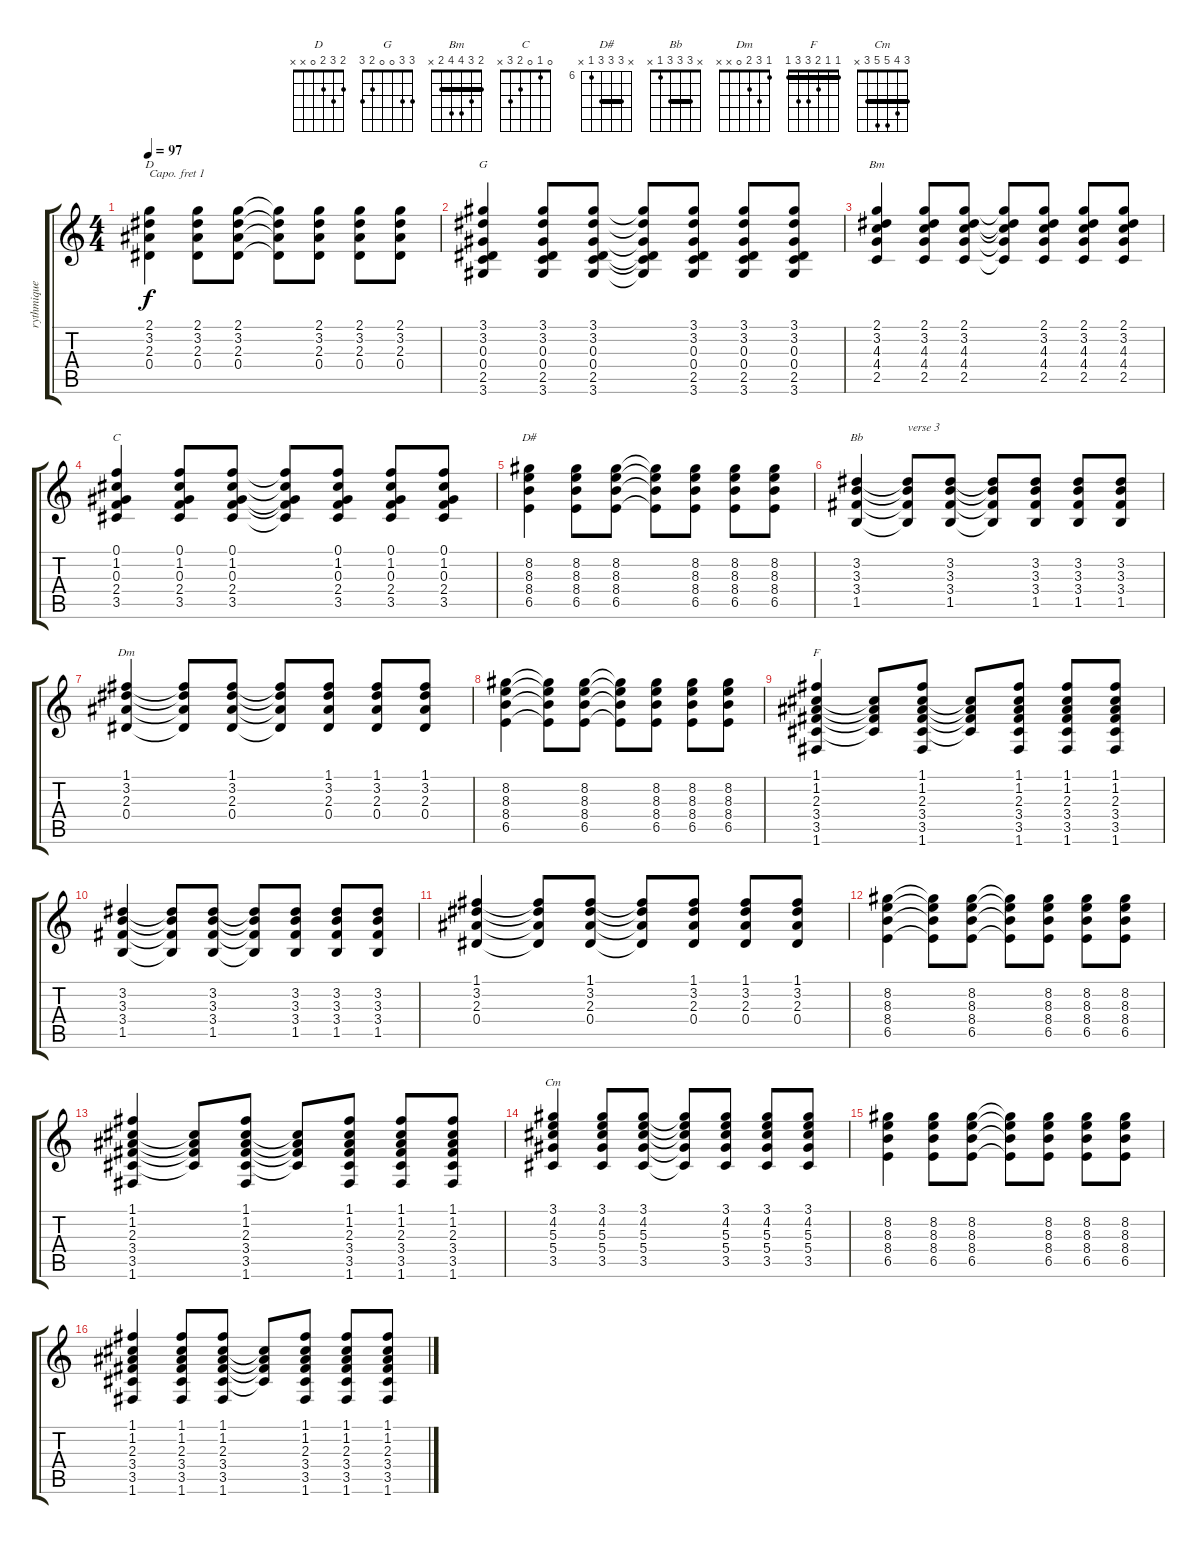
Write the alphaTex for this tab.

\track ("rythmique" "rythmique") {instrument acousticguitarsteel}
\staff {score tabs}
\capo 1
\tuning (E4 B3 G3 D3 A2 E2) {hide}
\chord ("D" 2 3 2 0 x x)
\chord ("G" 3 3 0 0 2 3)
\chord ("Bm" 2 3 4 4 2 x) {barre 2}
\chord ("C" 0 1 0 2 3 x)
\chord ("D#" x 8 8 8 6 x) {firstfret 6 barre 8}
\chord ("Bb" x 3 3 3 1 x) {barre 3}
\chord ("Dm" 1 3 2 0 x x)
\chord ("F" 1 1 2 3 3 1) {barre 1}
\chord ("Cm" 3 4 5 5 3 x) {barre 3}
\ts (4 4)
\tempo 97
\clef g2
\ks c
(2.1 3.2 2.3 0.4).4{ch "D" dy f} (2.1 3.2 2.3 0.4).8 (2.1 3.2 2.3 0.4).8 (2.1{t} 3.2{t} 2.3{t} 0.4{t}).8 (2.1 3.2 2.3 0.4).8 (2.1 3.2 2.3 0.4).8 (2.1 3.2 2.3 0.4).8 |
(3.1 3.2 0.3 0.4 2.5 3.6).4{ch "G"} (3.1 3.2 0.3 0.4 2.5 3.6).8 (3.1 3.2 0.3 0.4 2.5 3.6).8 (3.1{t} 3.2{t} 0.3{t} 0.4{t} 2.5{t} 3.6{t}).8 (3.1 3.2 0.3 0.4 2.5 3.6).8 (3.1 3.2 0.3 0.4 2.5 3.6).8 (3.1 3.2 0.3 0.4 2.5 3.6).8 |
(2.1 3.2 4.3 4.4 2.5).4{ch "Bm"} (2.1 3.2 4.3 4.4 2.5).8 (2.1 3.2 4.3 4.4 2.5).8 (2.1{t} 3.2{t} 4.3{t} 4.4{t} 2.5{t}).8 (2.1 3.2 4.3 4.4 2.5).8 (2.1 3.2 4.3 4.4 2.5).8 (2.1 3.2 4.3 4.4 2.5).8 |
(0.1 1.2 0.3 2.4 3.5).4{ch "C"} (0.1 1.2 0.3 2.4 3.5).8 (0.1 1.2 0.3 2.4 3.5).8 (0.1{t} 1.2{t} 0.3{t} 2.4{t} 3.5{t}).8 (0.1 1.2 0.3 2.4 3.5).8 (0.1 1.2 0.3 2.4 3.5).8 (0.1 1.2 0.3 2.4 3.5).8 |
(8.2 8.3 8.4 6.5).4{ch "D#"} (8.2 8.3 8.4 6.5).8 (8.2 8.3 8.4 6.5).8 (8.2{t} 8.3{t} 8.4{t} 6.5{t}).8 (8.2 8.3 8.4 6.5).8 (8.2 8.3 8.4 6.5).8 (8.2 8.3 8.4 6.5).8 |
(3.2 3.3 3.4 1.5).4{ch "Bb"} (3.2{t} 3.3{t} 3.4{t} 1.5{t}).8{txt "verse 3"} (3.2 3.3 3.4 1.5).8 (3.2{t} 3.3{t} 3.4{t} 1.5{t}).8 (3.2 3.3 3.4 1.5).8 (3.2 3.3 3.4 1.5).8 (3.2 3.3 3.4 1.5).8 |
(1.1 3.2 2.3 0.4).4{ch "Dm"} (1.1{t} 3.2{t} 2.3{t} 0.4{t}).8 (1.1 3.2 2.3 0.4).8 (1.1{t} 3.2{t} 2.3{t} 0.4{t}).8 (1.1 3.2 2.3 0.4).8 (1.1 3.2 2.3 0.4).8 (1.1 3.2 2.3 0.4).8 |
(8.2 8.3 8.4 6.5).4 (8.2{t} 8.3{t} 8.4{t} 6.5{t}).8 (8.2 8.3 8.4 6.5).8 (8.2{t} 8.3{t} 8.4{t} 6.5{t}).8 (8.2 8.3 8.4 6.5).8 (8.2 8.3 8.4 6.5).8 (8.2 8.3 8.4 6.5).8 |
(1.1 1.2 2.3 3.4 3.5 1.6).4{ch "F"} (1.2{t} 2.3{t} 3.4{t} 3.5{t}).8 (1.1 1.2 2.3 3.4 3.5 1.6).8 (1.2{t} 2.3{t} 3.4{t} 3.5{t}).8 (1.1 1.2 2.3 3.4 3.5 1.6).8 (1.1 1.2 2.3 3.4 3.5 1.6).8 (1.1 1.2 2.3 3.4 3.5 1.6).8 |
(3.2 3.3 3.4 1.5).4 (3.2{t} 3.3{t} 3.4{t} 1.5{t}).8 (3.2 3.3 3.4 1.5).8 (3.2{t} 3.3{t} 3.4{t} 1.5{t}).8 (3.2 3.3 3.4 1.5).8 (3.2 3.3 3.4 1.5).8 (3.2 3.3 3.4 1.5).8 |
(1.1 3.2 2.3 0.4).4 (1.1{t} 3.2{t} 2.3{t} 0.4{t}).8 (1.1 3.2 2.3 0.4).8 (1.1{t} 3.2{t} 2.3{t} 0.4{t}).8 (1.1 3.2 2.3 0.4).8 (1.1 3.2 2.3 0.4).8 (1.1 3.2 2.3 0.4).8 |
(8.2 8.3 8.4 6.5).4 (8.2{t} 8.3{t} 8.4{t} 6.5{t}).8 (8.2 8.3 8.4 6.5).8 (8.2{t} 8.3{t} 8.4{t} 6.5{t}).8 (8.2 8.3 8.4 6.5).8 (8.2 8.3 8.4 6.5).8 (8.2 8.3 8.4 6.5).8 |
(1.1 1.2 2.3 3.4 3.5 1.6).4 (1.2{t} 2.3{t} 3.4{t} 3.5{t}).8 (1.1 1.2 2.3 3.4 3.5 1.6).8 (1.2{t} 2.3{t} 3.4{t} 3.5{t}).8 (1.1 1.2 2.3 3.4 3.5 1.6).8 (1.1 1.2 2.3 3.4 3.5 1.6).8 (1.1 1.2 2.3 3.4 3.5 1.6).8 |
(3.1 4.2 5.3 5.4 3.5).4{ch "Cm"} (3.1 4.2 5.3 5.4 3.5).8 (3.1 4.2 5.3 5.4 3.5).8 (3.1{t} 4.2{t} 5.3{t} 5.4{t} 3.5{t}).8 (3.1 4.2 5.3 5.4 3.5).8 (3.1 4.2 5.3 5.4 3.5).8 (3.1 4.2 5.3 5.4 3.5).8 |
(8.2 8.3 8.4 6.5).4 (8.2 8.3 8.4 6.5).8 (8.2 8.3 8.4 6.5).8 (8.2{t} 8.3{t} 8.4{t} 6.5{t}).8 (8.2 8.3 8.4 6.5).8 (8.2 8.3 8.4 6.5).8 (8.2 8.3 8.4 6.5).8 |
(1.1 1.2 2.3 3.4 3.5 1.6).4 (1.1 1.2 2.3 3.4 3.5 1.6).8 (1.1 1.2 2.3 3.4 3.5 1.6).8 (1.2{t} 2.3{t} 3.4{t} 3.5{t}).8 (1.1 1.2 2.3 3.4 3.5 1.6).8 (1.1 1.2 2.3 3.4 3.5 1.6).8 (1.1 1.2 2.3 3.4 3.5 1.6).8
